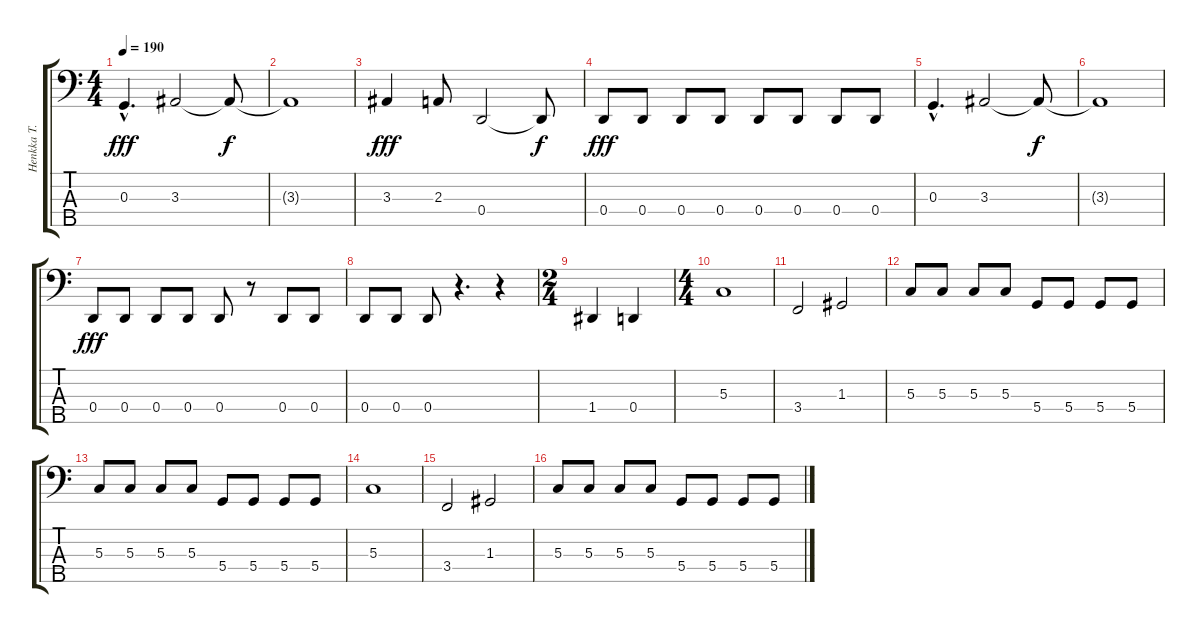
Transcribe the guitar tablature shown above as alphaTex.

\track ("Henkka T. Blacksmith" "Henkka T. ") {instrument electricbassfinger}
\staff {score tabs}
\tuning (F2 C2 G1 D1 A0) {hide}
\ts (4 4)
\tempo 190
\clef f4
\ks c
0.3{hac}.4{d dy fff} 3.3.2 3.3{t}.8{dy f} |
3.3{t}.1 |
3.3.4{dy fff} 2.3.8 0.4.2 0.4{t}.8{dy f} |
0.4.8{dy fff} 0.4.8 0.4.8 0.4.8 0.4.8 0.4.8 0.4.8 0.4.8 |
0.3{hac}.4{d} 3.3.2 3.3{t}.8{dy f} |
3.3{t}.1 |
0.4.8{dy fff} 0.4.8 0.4.8 0.4.8 0.4.8 r.8 0.4.8 0.4.8 |
0.4.8 0.4.8 0.4.8 r.4{d} r.4 |
\ts (2 4)
1.4.4 0.4.4 |
\ts (4 4)
5.3.1 |
3.4.2 1.3.2 |
5.3.8 5.3.8 5.3.8 5.3.8 5.4.8 5.4.8 5.4.8 5.4.8 |
5.3.8 5.3.8 5.3.8 5.3.8 5.4.8 5.4.8 5.4.8 5.4.8 |
5.3.1 |
3.4.2 1.3.2 |
5.3.8 5.3.8 5.3.8 5.3.8 5.4.8 5.4.8 5.4.8 5.4.8
